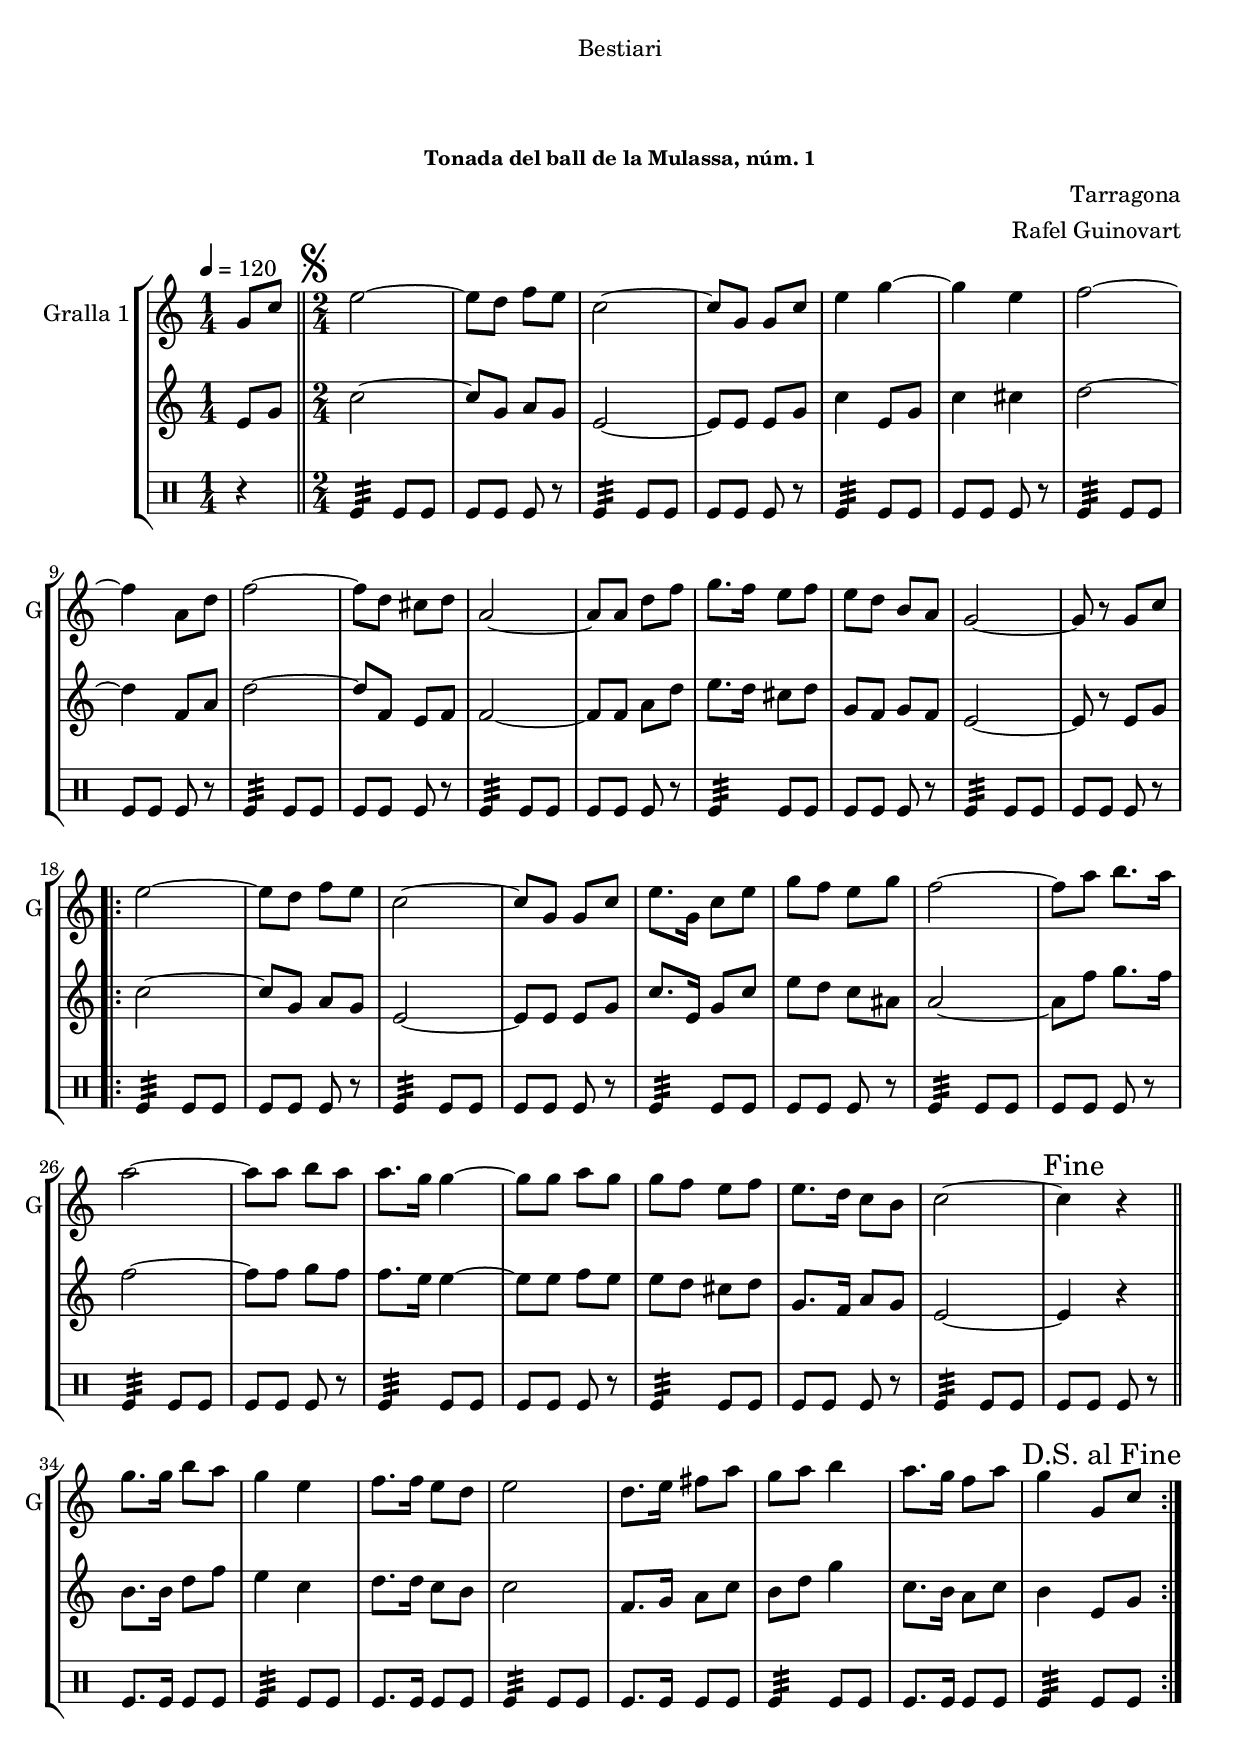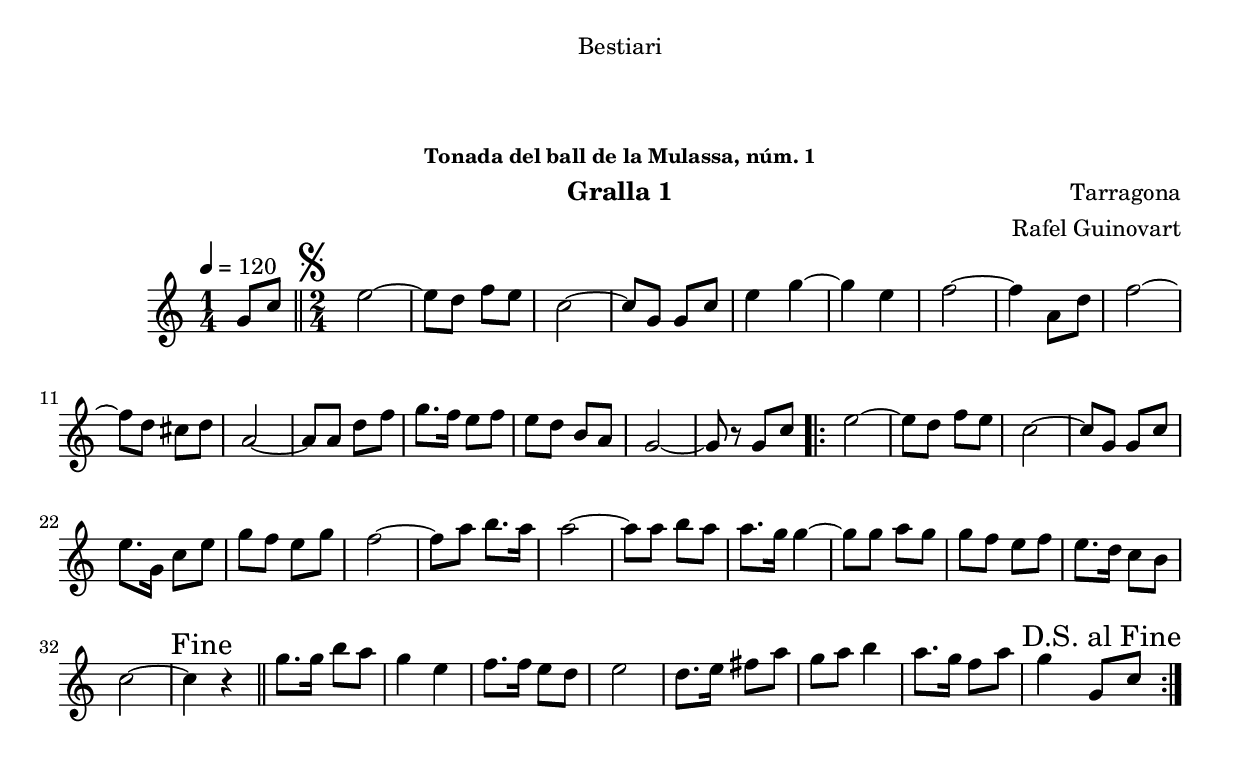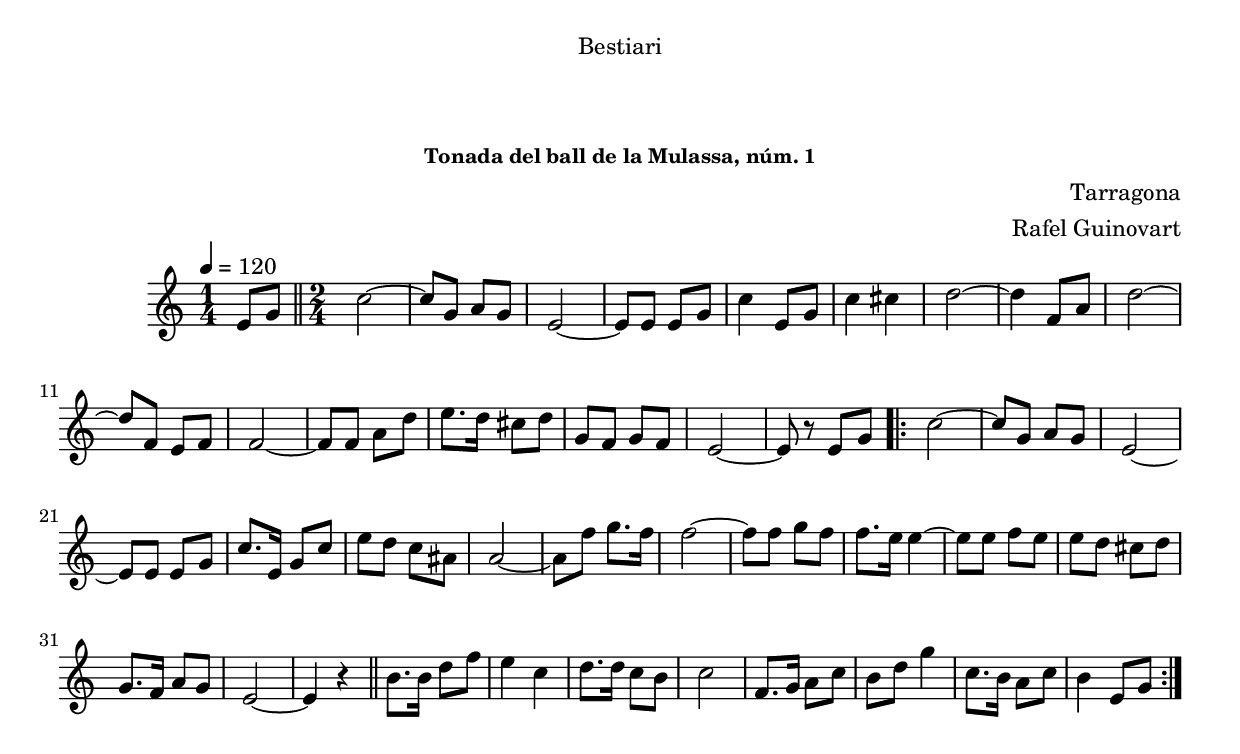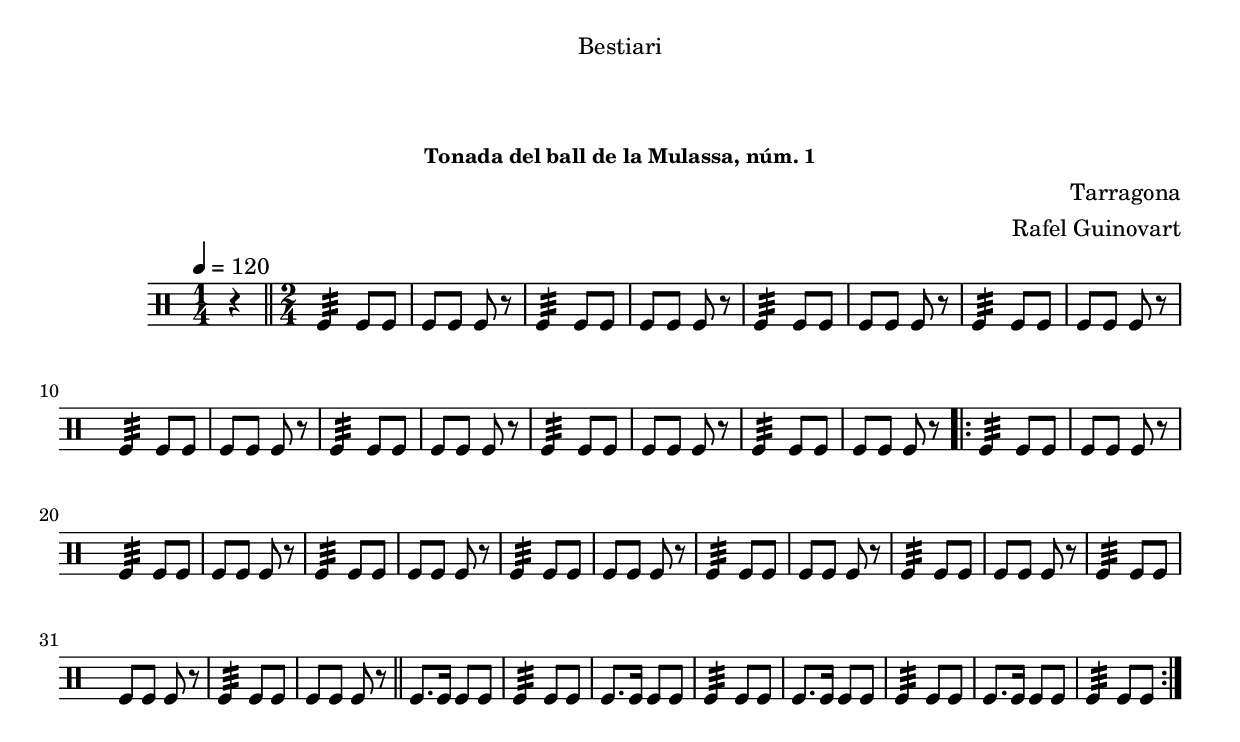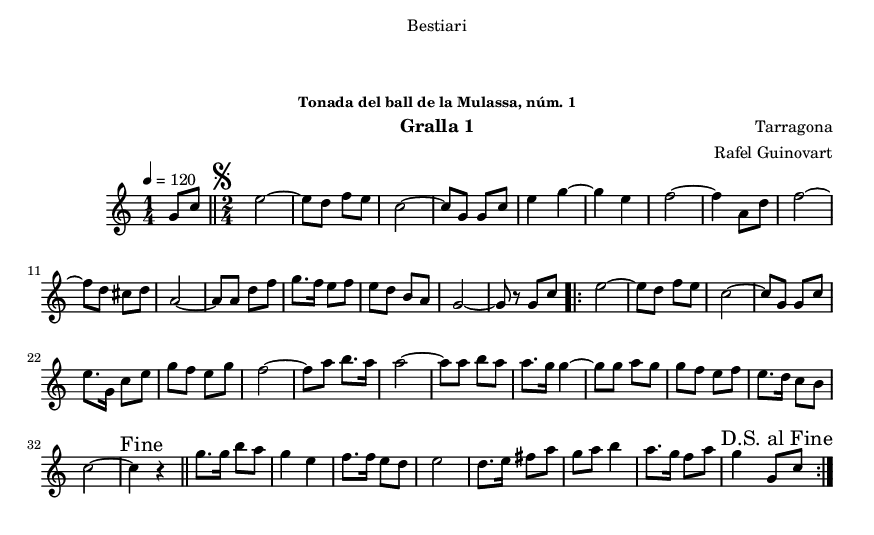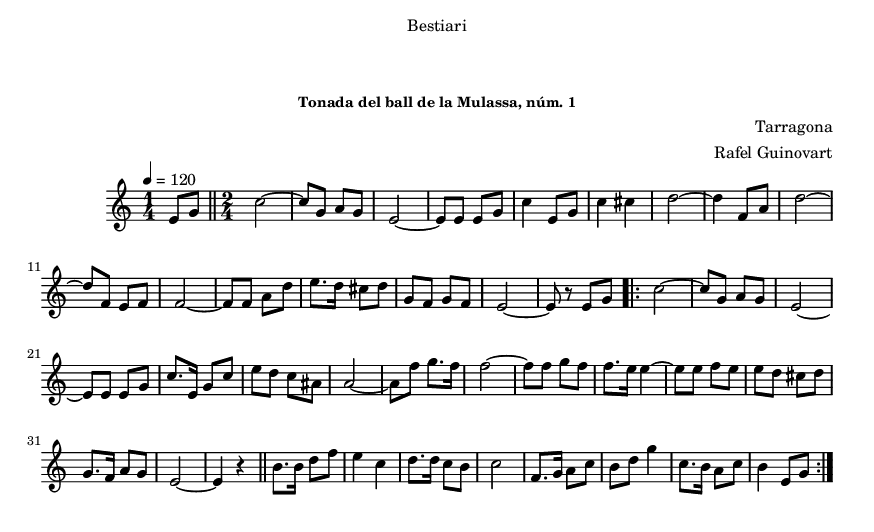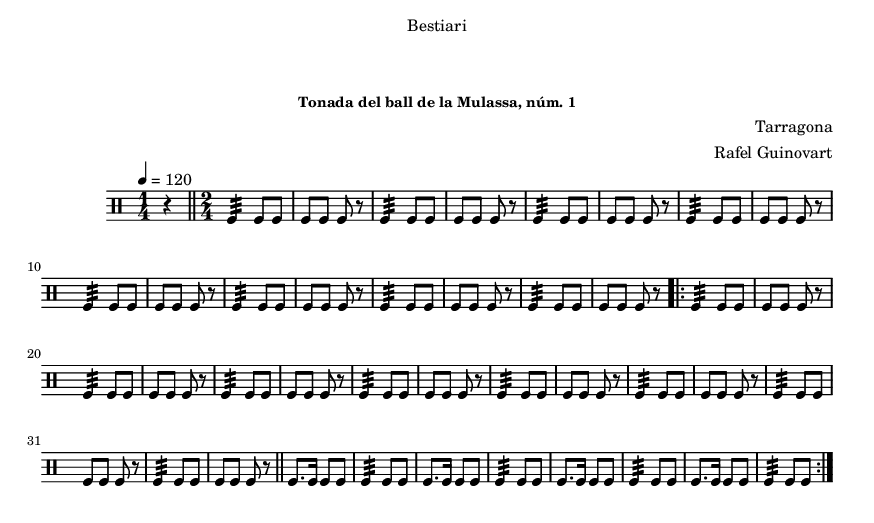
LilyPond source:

\version "2.16.0"

\header {
  dedication="Bestiari"
  title="         "
  subtitle="         "
  subsubtitle="Tonada del ball de la Mulassa, núm. 1"
  poet=""
  meter=""
  piece=""
  composer="Tarragona"
  arranger="Rafel Guinovart"
  opus=""
  instrument=""
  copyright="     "
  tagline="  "
}

liniaroAa =
\relative g'
{
  \tempo 4=120
  \clef treble
  \key c \major
  \time 1/4
  g8 c  \bar "||"
  \time 2/4   \mark \markup {\musicglyph #"scripts.segno"} e2 ~  |
  e8 d f e  |
  c2 ~  |
  %05
  c8 g g c  |
  e4 g ~  |
  g4 e  |
  f2 ~  |
  f4 a,8 d  |
  %10
  f2 ~  |
  f8 d cis d  |
  a2 ~  |
  a8 a d f  |
  g8. f16 e8 f  |
  %15
  e8 d b a  |
  g2 ~  |
  g8 r g c  |
  \repeat volta 2 { e2 ~  |
  e8 d f e  |
  %20
  c2 ~  |
  c8 g g c  |
  e8. g,16 c8 e  |
  g8 f e g  |
  f2 ~  |
  %25
  f8 a b8. a16  |
  a2 ~  |
  a8 a b a  |
  a8. g16 g4 ~  |
  g8 g a g  |
  %30
  g8 f e f  |
  e8. d16 c8 b  |
  c2 ~  |
  \mark "Fine" c4 r  \bar "||"
  g'8. g16 b8 a  |
  %35
  g4 e  |
  f8. f16 e8 d  |
  e2  |
  d8. e16 fis8 a  |
  g8 a b4  |
  %40
  a8. g16 f8 a  |
  \mark "D.S. al Fine" g4 g,8 c  | }
}

liniaroAb =
\relative e'
{
  \tempo 4=120
  \clef treble
  \key c \major
  \time 1/4
  e8 g  \bar "||"
  \time 2/4   c2 ~  |
  c8 g a g  |
  e2 ~  |
  %05
  e8 e e g  |
  c4 e,8 g  |
  c4 cis  |
  d2 ~  |
  d4 f,8 a  |
  %10
  d2 ~  |
  d8 f, e f  |
  f2 ~  |
  f8 f a d  |
  e8. d16 cis8 d  |
  %15
  g,8 f g f  |
  e2 ~  |
  e8 r e g  |
  \repeat volta 2 { c2 ~  |
  c8 g a g  |
  %20
  e2 ~  |
  e8 e e g  |
  c8. e,16 g8 c  |
  e8 d c ais  |
  a2 ~  |
  %25
  a8 f' g8. f16  |
  f2 ~  |
  f8 f g f  |
  f8. e16 e4 ~  |
  e8 e f e  |
  %30
  e8 d cis d  |
  g,8. f16 a8 g  |
  e2 ~  |
  e4 r  \bar "||"
  b'8. b16 d8 f  |
  %35
  e4 c  |
  d8. d16 c8 b  |
  c2  |
  f,8. g16 a8 c  |
  b8 d g4  |
  %40
  c,8. b16 a8 c  |
  b4 e,8 g  | }
}

liniaroAc =
\drummode
{
  \tempo 4=120
  \time 1/4
  r4  \bar "||"
  \time 2/4   tomfl4:32 tomfl8 tomfl  |
  tomfl8 tomfl tomfl r  |
  tomfl4:32 tomfl8 tomfl  |
  %05
  tomfl8 tomfl tomfl r  |
  tomfl4:32 tomfl8 tomfl  |
  tomfl8 tomfl tomfl r  |
  tomfl4:32 tomfl8 tomfl  |
  tomfl8 tomfl tomfl r  |
  %10
  tomfl4:32 tomfl8 tomfl  |
  tomfl8 tomfl tomfl r  |
  tomfl4:32 tomfl8 tomfl  |
  tomfl8 tomfl tomfl r  |
  tomfl4:32 tomfl8 tomfl  |
  %15
  tomfl8 tomfl tomfl r  |
  tomfl4:32 tomfl8 tomfl  |
  tomfl8 tomfl tomfl r  |
  \repeat volta 2 { tomfl4:32 tomfl8 tomfl  |
  tomfl8 tomfl tomfl r  |
  %20
  tomfl4:32 tomfl8 tomfl  |
  tomfl8 tomfl tomfl r  |
  tomfl4:32 tomfl8 tomfl  |
  tomfl8 tomfl tomfl r  |
  tomfl4:32 tomfl8 tomfl  |
  %25
  tomfl8 tomfl tomfl r  |
  tomfl4:32 tomfl8 tomfl  |
  tomfl8 tomfl tomfl r  |
  tomfl4:32 tomfl8 tomfl  |
  tomfl8 tomfl tomfl r  |
  %30
  tomfl4:32 tomfl8 tomfl  |
  tomfl8 tomfl tomfl r  |
  tomfl4:32 tomfl8 tomfl  |
  tomfl8 tomfl tomfl r  \bar "||"
  tomfl8. tomfl16 tomfl8 tomfl  |
  %35
  tomfl4:32 tomfl8 tomfl  |
  tomfl8. tomfl16 tomfl8 tomfl  |
  tomfl4:32 tomfl8 tomfl  |
  tomfl8. tomfl16 tomfl8 tomfl  |
  tomfl4:32 tomfl8 tomfl  |
  %40
  tomfl8. tomfl16 tomfl8 tomfl  |
  tomfl4:32 tomfl8 tomfl  | }
}

\book {

\paper {
  print-page-number = false
}

\bookpart {
  \score {
    \new StaffGroup {
      \override Score.RehearsalMark #'self-alignment-X = #LEFT
      <<
        \new Staff \with {instrumentName = #"Gralla 1" shortInstrumentName = #"G"} \liniaroAa
        \new Staff \with {instrumentName = #"" shortInstrumentName = #" "} \liniaroAb
        \new DrumStaff \with {instrumentName = #"" shortInstrumentName = #" "} \liniaroAc
      >>
    }
    \layout {}
  }\score { \unfoldRepeats
    \new StaffGroup {
      \override Score.RehearsalMark #'self-alignment-X = #LEFT
      <<
        \new Staff \with {instrumentName = #"Gralla 1" shortInstrumentName = #"G"} \liniaroAa
        \new Staff \with {instrumentName = #"" shortInstrumentName = #" "} \liniaroAb
        \new DrumStaff \with {instrumentName = #"" shortInstrumentName = #" "} \liniaroAc
      >>
    }
    \midi {}
  }
}

\bookpart {
  \header {instrument="Gralla 1"}
  \score {
    \new StaffGroup {
      \override Score.RehearsalMark #'self-alignment-X = #LEFT
      <<
        \new Staff \liniaroAa
      >>
    }
    \layout {}
  }\score { \unfoldRepeats
    \new StaffGroup {
      \override Score.RehearsalMark #'self-alignment-X = #LEFT
      <<
        \new Staff \liniaroAa
      >>
    }
    \midi {}
  }
}

\bookpart {
  \header {instrument=""}
  \score {
    \new StaffGroup {
      \override Score.RehearsalMark #'self-alignment-X = #LEFT
      <<
        \new Staff \liniaroAb
      >>
    }
    \layout {}
  }\score { \unfoldRepeats
    \new StaffGroup {
      \override Score.RehearsalMark #'self-alignment-X = #LEFT
      <<
        \new Staff \liniaroAb
      >>
    }
    \midi {}
  }
}

\bookpart {
  \header {instrument=""}
  \score {
    \new StaffGroup {
      \override Score.RehearsalMark #'self-alignment-X = #LEFT
      <<
        \new DrumStaff \liniaroAc
      >>
    }
    \layout {}
  }\score { \unfoldRepeats
    \new StaffGroup {
      \override Score.RehearsalMark #'self-alignment-X = #LEFT
      <<
        \new DrumStaff \liniaroAc
      >>
    }
    \midi {}
  }
}

}

\book {

\paper {
  print-page-number = false
  #(set-paper-size "a6landscape")
  #(layout-set-staff-size 14)
}

\bookpart {
  \header {instrument="Gralla 1"}
  \score {
    \new StaffGroup {
      \override Score.RehearsalMark #'self-alignment-X = #LEFT
      <<
        \new Staff \liniaroAa
      >>
    }
    \layout {}
  }
}

\bookpart {
  \header {instrument=""}
  \score {
    \new StaffGroup {
      \override Score.RehearsalMark #'self-alignment-X = #LEFT
      <<
        \new Staff \liniaroAb
      >>
    }
    \layout {}
  }
}

\bookpart {
  \header {instrument=""}
  \score {
    \new StaffGroup {
      \override Score.RehearsalMark #'self-alignment-X = #LEFT
      <<
        \new DrumStaff \liniaroAc
      >>
    }
    \layout {}
  }
}

}

